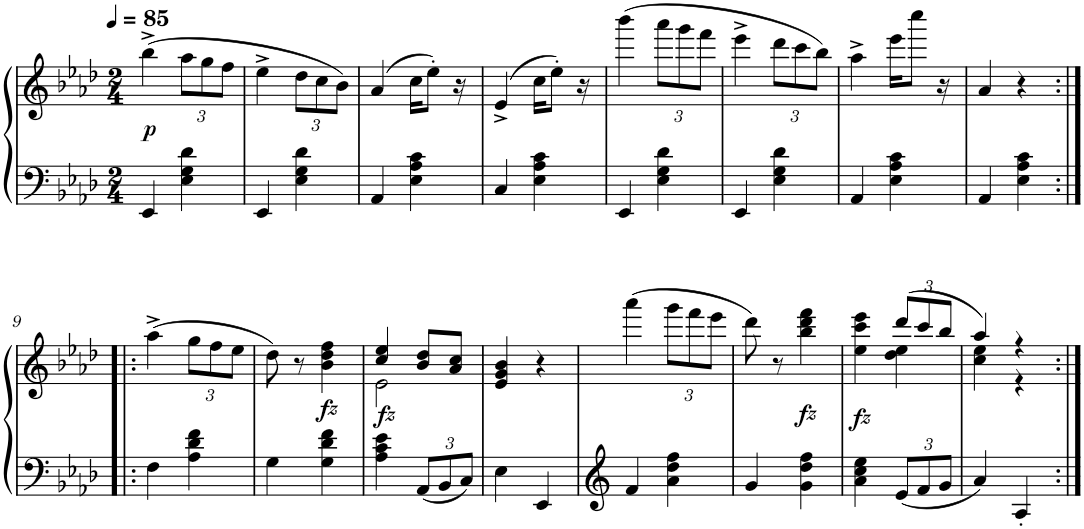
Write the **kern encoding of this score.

**kern	**kern	**dynam
*part1	*part1	*part1
*staff2	*staff1	*staff1/2
*I"Midi_1	*	*
*clefF4	*clefG2	*
*k[b-e-a-d-]	*k[b-e-a-d-]	*
*M2/4	*M2/4	*
*MM85	*MM85	*
=1	=1	=1
!	!	!LO:DY:b
4EE-/	(>4bb-^\	p
*	*Xbrackettup	*
4E-\ 4G\ 4d-\	12aa-\L	.
.	12gg\	.
.	12ff\J	.
=2	=2	=2
4EE-/	4ee-^\	.
4E-\ 4G\ 4d-\	12dd-\L	.
.	12cc\	.
.	12b-\J)	.
=3	=3	=3
4AA-/	(>4a-/	.
4E-\ 4A-\ 4c\	16cc\KL	.
.	8ee-'\J)	.
.	16r	.
=4	=4	=4
4C/	(>4e-^/	.
4E-\ 4A-\ 4c\	16cc\KL	.
.	8ee-'\J)	.
.	16r	.
=5	=5	=5
4EE-/	(>4bbb-\	.
4E-\ 4G\ 4d-\	12aaa-\L	.
.	12ggg\	.
.	12fff\J	.
=6	=6	=6
4EE-/	4eee-^\	.
4E-\ 4G\ 4d-\	12ddd-\L	.
.	12ccc\	.
.	12bb-\J)	.
=7	=7	=7
4AA-/	4aa-^\	.
4E-\ 4A-\ 4c\	16eee-\KL	.
.	8cccc\J	.
.	16r	.
=8	=8	=8
4AA-/	4a-/	.
4E-\ 4A-\ 4c\	4r	.
!!LO:LB:g=z
=9:|!|:	=9:|!|:	=9:|!|:
*	*^	*
4F\	(4aa-^\	2ryy	.
4A-\ 4d-\ 4f\	12gg\L	.	.
.	12ff\	.	.
.	12ee-\J	.	.
=10	=10	=10	=10
4G\	8dd-\)	2ryy	.
.	8r	.	.
!	!	!	!LO:DY:b
4G\ 4d-\ 4f\	4b-\ 4dd-\ 4ff\	.	fz
=11	=11	=11	=11
!	!	!	!LO:DY:b
4A-\ 4c\ 4e-\	4cc/ 4ee-/	2e-\	fz
*Xbrackettup	*	*	*
12AA-/L	8b-/ 8dd-/L	.	.
12BB-/	.	.	.
.	8a-/ 8cc/J	.	.
12C/J	.	.	.
=12	=12	=12	=12
4E-\	4e-/ 4g/ 4b-/	2ryy	.
4EE-/	4r	.	.
=13	=13	=13	=13
4f/	(>4aaa-\	2ryy	.
4a-\ 4dd-\ 4ff\	12ggg\L	.	.
.	12fff\	.	.
.	12eee-\J	.	.
=14	=14	=14	=14
4g/	8ddd-\)	2ryy	.
.	8r	.	.
!	!	!	!LO:DY:b
4g\ 4dd-\ 4ff\	4bb-\ 4ddd-\ 4fff\	.	fz
=15	=15	=15	=15
!	!	!	!LO:DY:b
4a-\ 4cc\ 4ee-\	4ee-\ 4ccc\ 4eee-\	4ryy	fz
12e-/L	(>12ddd-/L	4dd-\ 4ee-\	.
12f/	12ccc/	.	.
12g/J	12bb-/J	.	.
=16	=16	=16	=16
4a-/	4aa-/)	4cc\ 4ee-\	.
4A-'/	4r	4r	.
*	*v	*v	*
=:|!	=:|!	=:|!
*-	*-	*-
